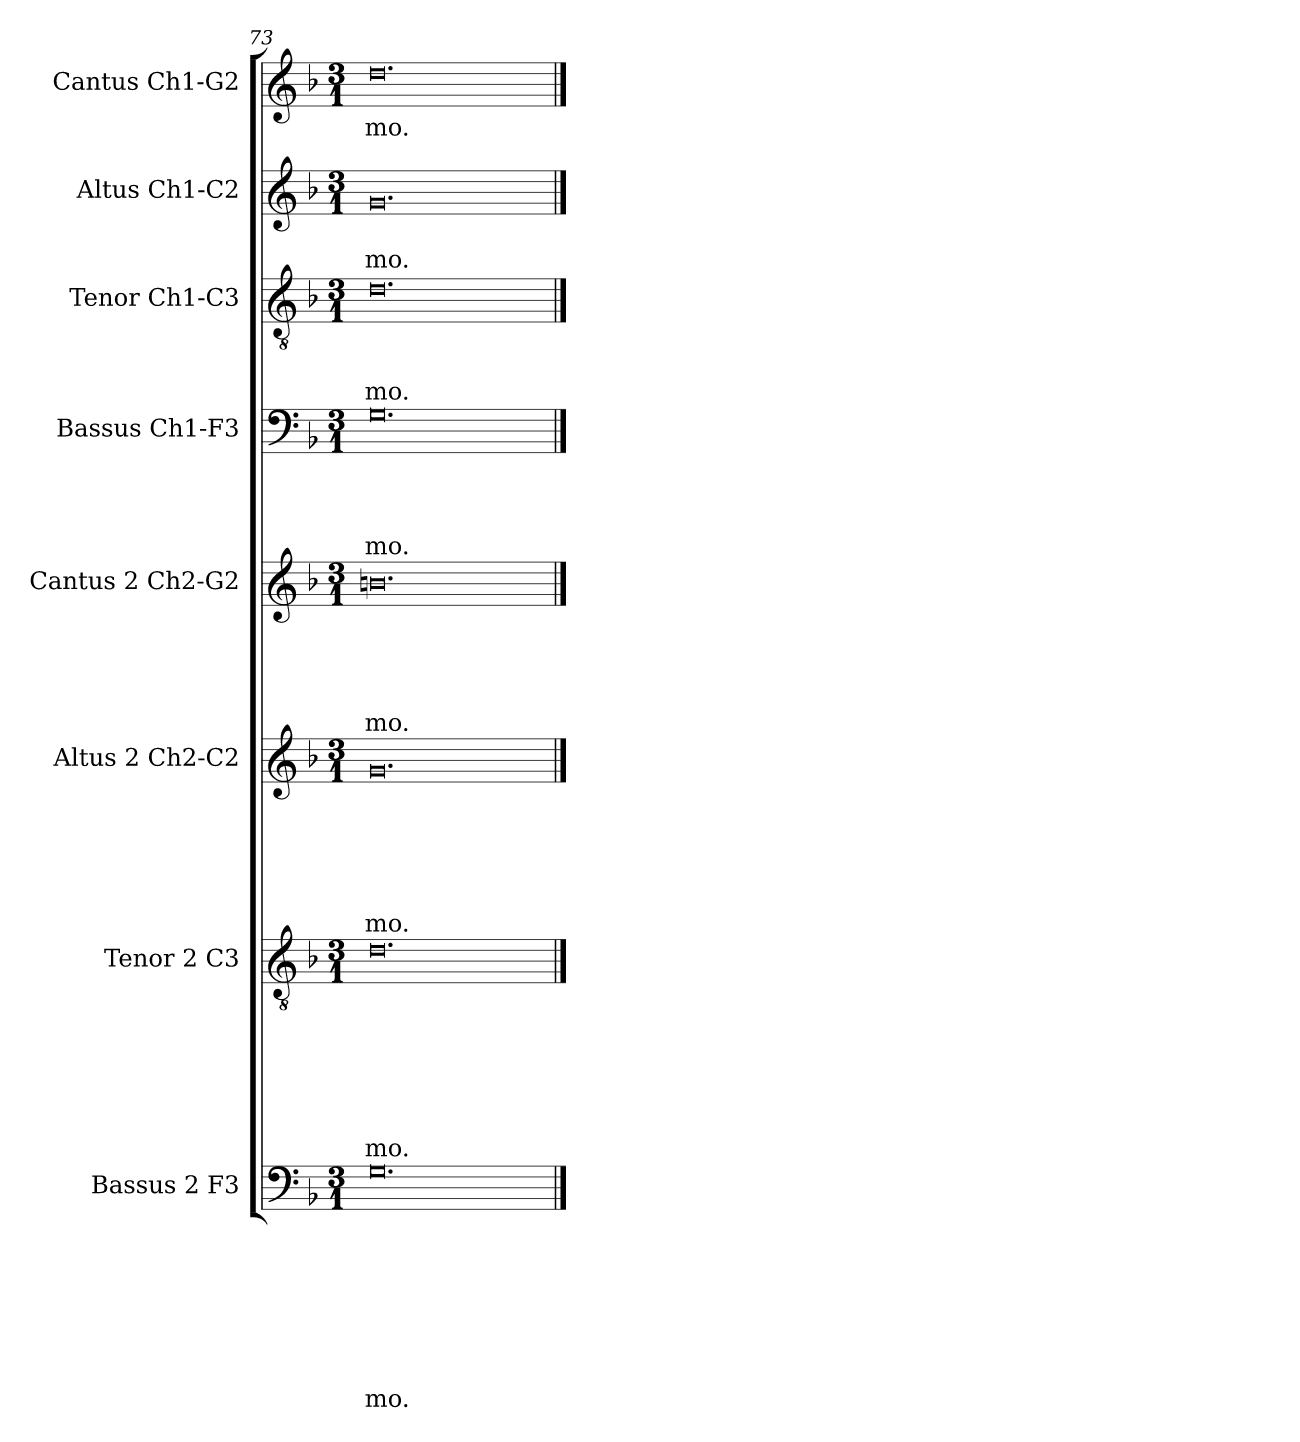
**kern	**text	**text	**text	**text	**text	**text	**text	**text	**kern	**text	**text	**text	**text	**text	**text	**text	**kern	**text	**text	**text	**text	**text	**text	**kern	**text	**text	**text	**text	**text	**kern	**text	**text	**text	**text	**kern	**text	**text	**text	**kern	**text	**text	**kern	**text
*part8	*part8	*part8	*part8	*part8	*part8	*part8	*part8	*part8	*part7	*part7	*part7	*part7	*part7	*part7	*part7	*part7	*part6	*part6	*part6	*part6	*part6	*part6	*part6	*part5	*part5	*part5	*part5	*part5	*part5	*part4	*part4	*part4	*part4	*part4	*part3	*part3	*part3	*part3	*part2	*part2	*part2	*part1	*part1
*staff8	*staff8	*staff8	*staff8	*staff8	*staff8	*staff8	*staff8	*staff8	*staff7	*staff7	*staff7	*staff7	*staff7	*staff7	*staff7	*staff7	*staff6	*staff6	*staff6	*staff6	*staff6	*staff6	*staff6	*staff5	*staff5	*staff5	*staff5	*staff5	*staff5	*staff4	*staff4	*staff4	*staff4	*staff4	*staff3	*staff3	*staff3	*staff3	*staff2	*staff2	*staff2	*staff1	*staff1
*I"Bassus 2 F3	*	*	*	*	*	*	*	*	*I"Tenor 2 C3	*	*	*	*	*	*	*	*I"Altus 2 Ch2-C2	*	*	*	*	*	*	*I"Cantus 2 Ch2-G2	*	*	*	*	*	*I"Bassus  Ch1-F3	*	*	*	*	*I"Tenor Ch1-C3	*	*	*	*I"Altus  Ch1-C2	*	*	*I"Cantus Ch1-G2	*
*I'B2	*	*	*	*	*	*	*	*	*I'T2	*	*	*	*	*	*	*	*I'A2	*	*	*	*	*	*	*I'C2	*	*	*	*	*	*I'B	*	*	*	*	*I'T	*	*	*	*I'A	*	*	*I'C	*
*clefF4	*	*	*	*	*	*	*	*	*clefGv2	*	*	*	*	*	*	*	*clefG2	*	*	*	*	*	*	*clefG2	*	*	*	*	*	*clefF4	*	*	*	*	*clefGv2	*	*	*	*clefG2	*	*	*clefG2	*
*k[b-]	*	*	*	*	*	*	*	*	*k[b-]	*	*	*	*	*	*	*	*k[b-]	*	*	*	*	*	*	*k[b-]	*	*	*	*	*	*k[b-]	*	*	*	*	*k[b-]	*	*	*	*k[b-]	*	*	*k[b-]	*
*F:	*	*	*	*	*	*	*	*	*F:	*	*	*	*	*	*	*	*F:	*	*	*	*	*	*	*F:	*	*	*	*	*	*F:	*	*	*	*	*F:	*	*	*	*F:	*	*	*F:	*
*M3/1	*	*	*	*	*	*	*	*	*M3/1	*	*	*	*	*	*	*	*M3/1	*	*	*	*	*	*	*M3/1	*	*	*	*	*	*M3/1	*	*	*	*	*M3/1	*	*	*	*M3/1	*	*	*M3/1	*
=73	=73	=73	=73	=73	=73	=73	=73	=73	=73	=73	=73	=73	=73	=73	=73	=73	=73	=73	=73	=73	=73	=73	=73	=73	=73	=73	=73	=73	=73	=73	=73	=73	=73	=73	=73	=73	=73	=73	=73	=73	=73	=73	=73
!	!	!	!	!	!	!	!	!LO:LY:b	!	!	!	!	!	!	!	!LO:LY:b	!	!	!	!	!	!	!LO:LY:b	!	!	!	!	!	!LO:LY:b	!	!	!	!	!LO:LY:b	!	!	!	!LO:LY:b	!	!	!LO:LY:b	!	!LO:LY:b
0.G	.	.	.	.	.	.	.	-mo.	0.d	.	.	.	.	.	.	-mo.	0.g	.	.	.	.	.	-mo.	0.bn	.	.	.	.	-mo.	0.G	.	.	.	-mo.	0.d	.	.	-mo.	0.g	.	-mo.	0.dd	-mo.
==	==	==	==	==	==	==	==	==	==	==	==	==	==	==	==	==	==	==	==	==	==	==	==	==	==	==	==	==	==	==	==	==	==	==	==	==	==	==	==	==	==	==	==
*-	*-	*-	*-	*-	*-	*-	*-	*-	*-	*-	*-	*-	*-	*-	*-	*-	*-	*-	*-	*-	*-	*-	*-	*-	*-	*-	*-	*-	*-	*-	*-	*-	*-	*-	*-	*-	*-	*-	*-	*-	*-	*-	*-
